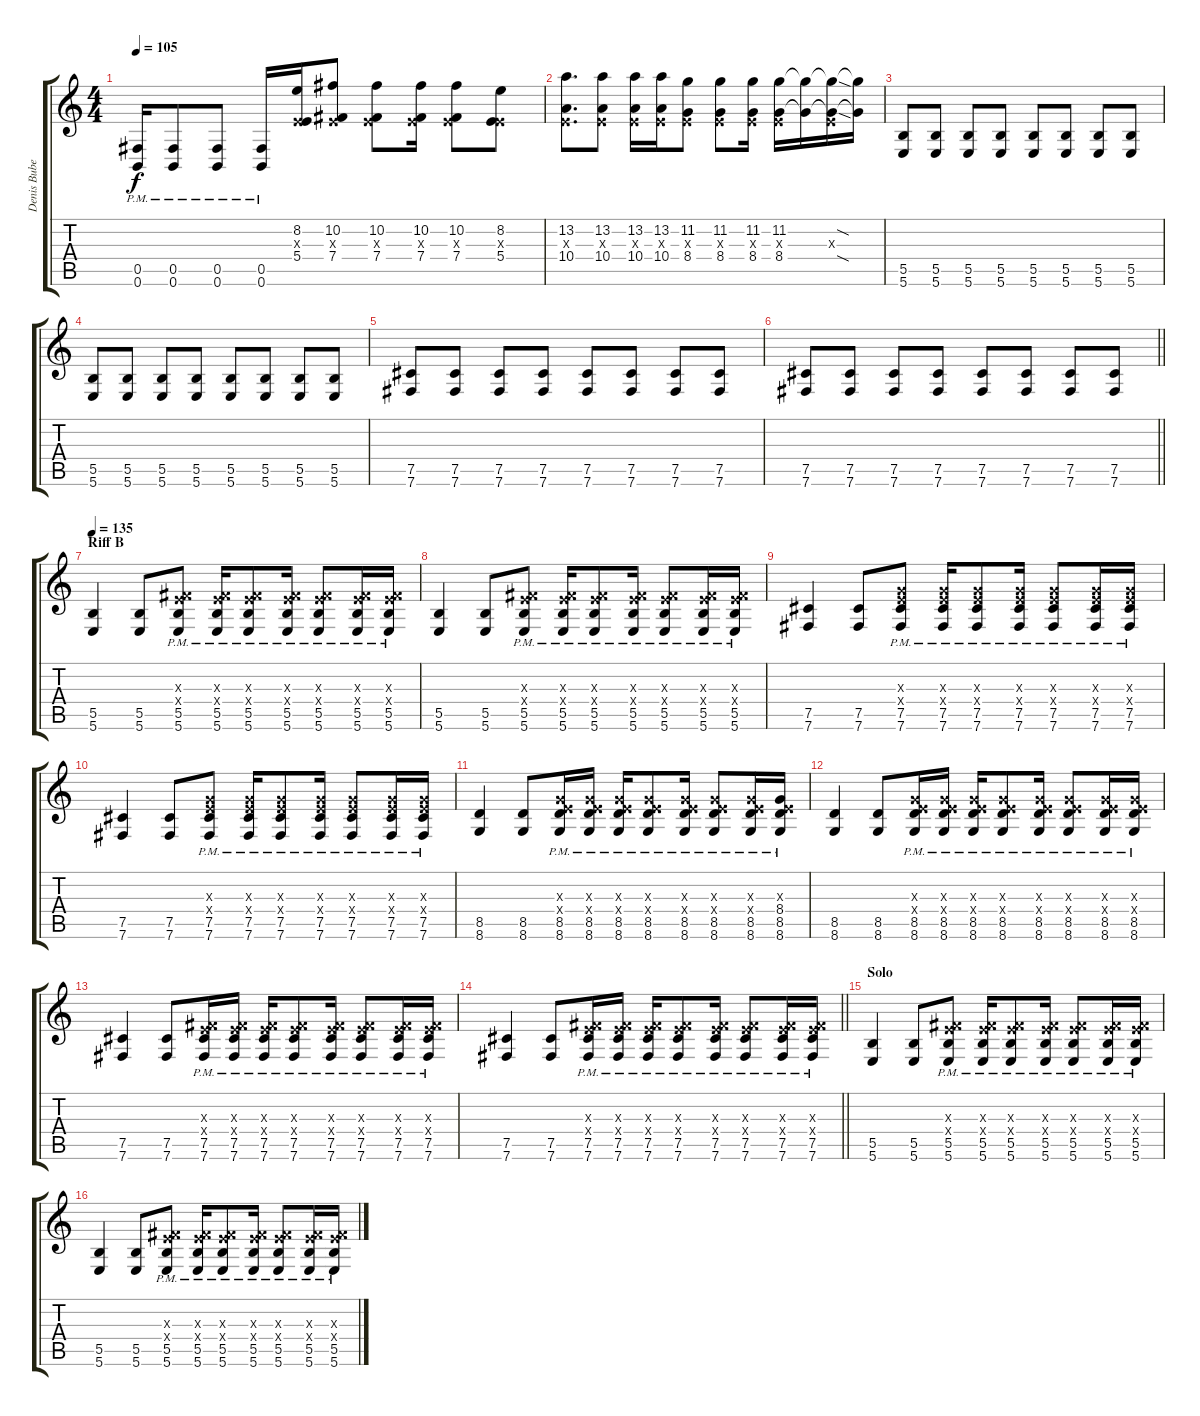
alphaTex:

\track ("Denis Bubel " "Denis Bube") {instrument distortionguitar}
\staff {score tabs}
\tuning (Db4 Ab3 E3 B2 Gb2 B1) {hide}
\ts (4 4)
\tempo 105
\clef g2
\ks c
(0.5{pm} 0.6{pm}).16{dy f} (0.5{pm} 0.6{pm}).8 (0.5{pm} 0.6{pm}).8 (0.5{pm} 0.6{pm}).16 (8.2 0.3{x} 5.4).16 (10.2 0.3{x} 7.4).8 (10.2 0.3{x} 7.4).8 (10.2 0.3{x} 7.4).16 (10.2 0.3{x} 7.4).8 (8.2 0.3{x} 5.4).8 |
(13.2 0.3{x} 10.4).8{d} (13.2 0.3{x} 10.4).8 (13.2 0.3{x} 10.4).16 (13.2 0.3{x} 10.4).16 (11.2 0.3{x} 8.4).8 (11.2 0.3{x} 8.4).8 (11.2 0.3{x} 8.4).16 (11.2 0.3{x} 8.4).16 (11.2{t} 8.4{t}).16 (11.2{sod t} 0.3{x} 8.4{sod t}).16 (11.2{t} 8.4{t}).16 |
(5.5 5.6).8 (5.5 5.6).8 (5.5 5.6).8 (5.5 5.6).8 (5.5 5.6).8 (5.5 5.6).8 (5.5 5.6).8 (5.5 5.6).8 |
(5.5 5.6).8 (5.5 5.6).8 (5.5 5.6).8 (5.5 5.6).8 (5.5 5.6).8 (5.5 5.6).8 (5.5 5.6).8 (5.5 5.6).8 |
(7.5 7.6).8 (7.5 7.6).8 (7.5 7.6).8 (7.5 7.6).8 (7.5 7.6).8 (7.5 7.6).8 (7.5 7.6).8 (7.5 7.6).8 |
\barLineRight lightlight
(7.5 7.6).8 (7.5 7.6).8 (7.5 7.6).8 (7.5 7.6).8 (7.5 7.6).8 (7.5 7.6).8 (7.5 7.6).8 (7.5 7.6).8 |
\section ("" "Riff B")
\tempo 135
(5.5 5.6).4 (5.5 5.6).8 (0.3{x} 7.4{pm x} 5.5{pm} 5.6{pm}).8 (0.3{x} 7.4{pm x} 5.5{pm} 5.6{pm}).16 (0.3{x} 7.4{pm x} 5.5{pm} 5.6{pm}).8 (0.3{x} 7.4{pm x} 5.5{pm} 5.6{pm}).16 (0.3{x} 7.4{pm x} 5.5{pm} 5.6{pm}).8 (0.3{x} 7.4{pm x} 5.5{pm} 5.6{pm}).16 (0.3{x} 7.4{pm x} 5.5{pm} 5.6{pm}).16 |
(5.5 5.6).4 (5.5 5.6).8 (0.3{x} 7.4{pm x} 5.5{pm} 5.6{pm}).8 (0.3{x} 7.4{pm x} 5.5{pm} 5.6{pm}).16 (0.3{x} 7.4{pm x} 5.5{pm} 5.6{pm}).8 (0.3{x} 7.4{pm x} 5.5{pm} 5.6{pm}).16 (0.3{x} 7.4{pm x} 5.5{pm} 5.6{pm}).8 (0.3{x} 7.4{pm x} 5.5{pm} 5.6{pm}).16 (0.3{x} 7.4{pm x} 5.5{pm} 5.6{pm}).16 |
(7.5 7.6).4 (7.5 7.6).8 (0.3{x} 8.4{pm x} 7.5{pm} 7.6{pm}).8 (0.3{x} 8.4{pm x} 7.5{pm} 7.6{pm}).16 (0.3{x} 8.4{pm x} 7.5{pm} 7.6{pm}).8 (0.3{x} 8.4{pm x} 7.5{pm} 7.6{pm}).16 (0.3{x} 8.4{pm x} 7.5{pm} 7.6{pm}).8 (0.3{x} 8.4{pm x} 7.5{pm} 7.6{pm}).16 (0.3{x} 8.4{pm x} 7.5{pm} 7.6{pm}).16 |
(7.5 7.6).4 (7.5 7.6).8 (0.3{x} 8.4{pm x} 7.5{pm} 7.6{pm}).8 (0.3{x} 8.4{pm x} 7.5{pm} 7.6{pm}).16 (0.3{x} 8.4{pm x} 7.5{pm} 7.6{pm}).8 (0.3{x} 8.4{pm x} 7.5{pm} 7.6{pm}).16 (0.3{x} 8.4{pm x} 7.5{pm} 7.6{pm}).8 (0.3{x} 8.4{pm x} 7.5{pm} 7.6{pm}).16 (0.3{x} 8.4{pm x} 7.5{pm} 7.6{pm}).16 |
(8.5 8.6).4 (8.5 8.6).8 (0.3{x} 8.4{pm x} 8.5{pm} 8.6{pm}).16 (0.3{x} 8.4{pm x} 8.5{pm} 8.6{pm}).16 (0.3{x} 8.4{pm x} 8.5{pm} 8.6{pm}).16 (0.3{x} 8.4{pm x} 8.5{pm} 8.6{pm}).8 (0.3{x} 8.4{pm x} 8.5{pm} 8.6{pm}).16 (0.3{x} 8.4{pm x} 8.5{pm} 8.6{pm}).8 (0.3{x} 8.4{pm x} 8.5{pm} 8.6{pm}).16 (0.3{x} 8.4{pm} 8.5{pm} 8.6{pm}).16 |
(8.5 8.6).4 (8.5 8.6).8 (0.3{x} 8.4{pm x} 8.5{pm} 8.6{pm}).16 (0.3{x} 8.4{pm x} 8.5{pm} 8.6{pm}).16 (0.3{x} 8.4{pm x} 8.5{pm} 8.6{pm}).16 (0.3{x} 8.4{pm x} 8.5{pm} 8.6{pm}).8 (0.3{x} 8.4{pm x} 8.5{pm} 8.6{pm}).16 (0.3{x} 8.4{pm x} 8.5{pm} 8.6{pm}).8 (0.3{x} 8.4{pm x} 8.5{pm} 8.6{pm}).16 (0.3{x} 8.4{pm x} 8.5{pm} 8.6{pm}).16 |
(7.5 7.6).4 (7.5 7.6).8 (0.3{x} 7.4{pm x} 7.5{pm} 7.6{pm}).16 (0.3{x} 7.4{pm x} 7.5{pm} 7.6{pm}).16 (0.3{x} 7.4{pm x} 7.5{pm} 7.6{pm}).16 (0.3{x} 7.4{pm x} 7.5{pm} 7.6{pm}).8 (0.3{x} 7.4{pm x} 7.5{pm} 7.6{pm}).16 (0.3{x} 7.4{pm x} 7.5{pm} 7.6{pm}).8 (0.3{x} 7.4{pm x} 7.5{pm} 7.6{pm}).16 (0.3{x} 7.4{pm x} 7.5{pm} 7.6{pm}).16 |
\barLineRight lightlight
(7.5 7.6).4 (7.5 7.6).8 (0.3{x} 7.4{pm x} 7.5{pm} 7.6{pm}).16 (0.3{x} 7.4{pm x} 7.5{pm} 7.6{pm}).16 (0.3{x} 7.4{pm x} 7.5{pm} 7.6{pm}).16 (0.3{x} 7.4{pm x} 7.5{pm} 7.6{pm}).8 (0.3{x} 7.4{pm x} 7.5{pm} 7.6{pm}).16 (0.3{x} 7.4{pm x} 7.5{pm} 7.6{pm}).8 (0.3{x} 7.4{pm x} 7.5{pm} 7.6{pm}).16 (0.3{x} 7.4{pm x} 7.5{pm} 7.6{pm}).16 |
\section ("" "Solo")
(5.5 5.6).4 (5.5 5.6).8 (0.3{x} 7.4{pm x} 5.5{pm} 5.6{pm}).8 (0.3{x} 7.4{pm x} 5.5{pm} 5.6{pm}).16 (0.3{x} 7.4{pm x} 5.5{pm} 5.6{pm}).8 (0.3{x} 7.4{pm x} 5.5{pm} 5.6{pm}).16 (0.3{x} 7.4{pm x} 5.5{pm} 5.6{pm}).8 (0.3{x} 7.4{pm x} 5.5{pm} 5.6{pm}).16 (0.3{x} 7.4{pm x} 5.5{pm} 5.6{pm}).16 |
(5.5 5.6).4 (5.5 5.6).8 (0.3{x} 7.4{pm x} 5.5{pm} 5.6{pm}).8 (0.3{x} 7.4{pm x} 5.5{pm} 5.6{pm}).16 (0.3{x} 7.4{pm x} 5.5{pm} 5.6{pm}).8 (0.3{x} 7.4{pm x} 5.5{pm} 5.6{pm}).16 (0.3{x} 7.4{pm x} 5.5{pm} 5.6{pm}).8 (0.3{x} 7.4{pm x} 5.5{pm} 5.6{pm}).16 (0.3{x} 7.4{pm x} 5.5{pm} 5.6{pm}).16
